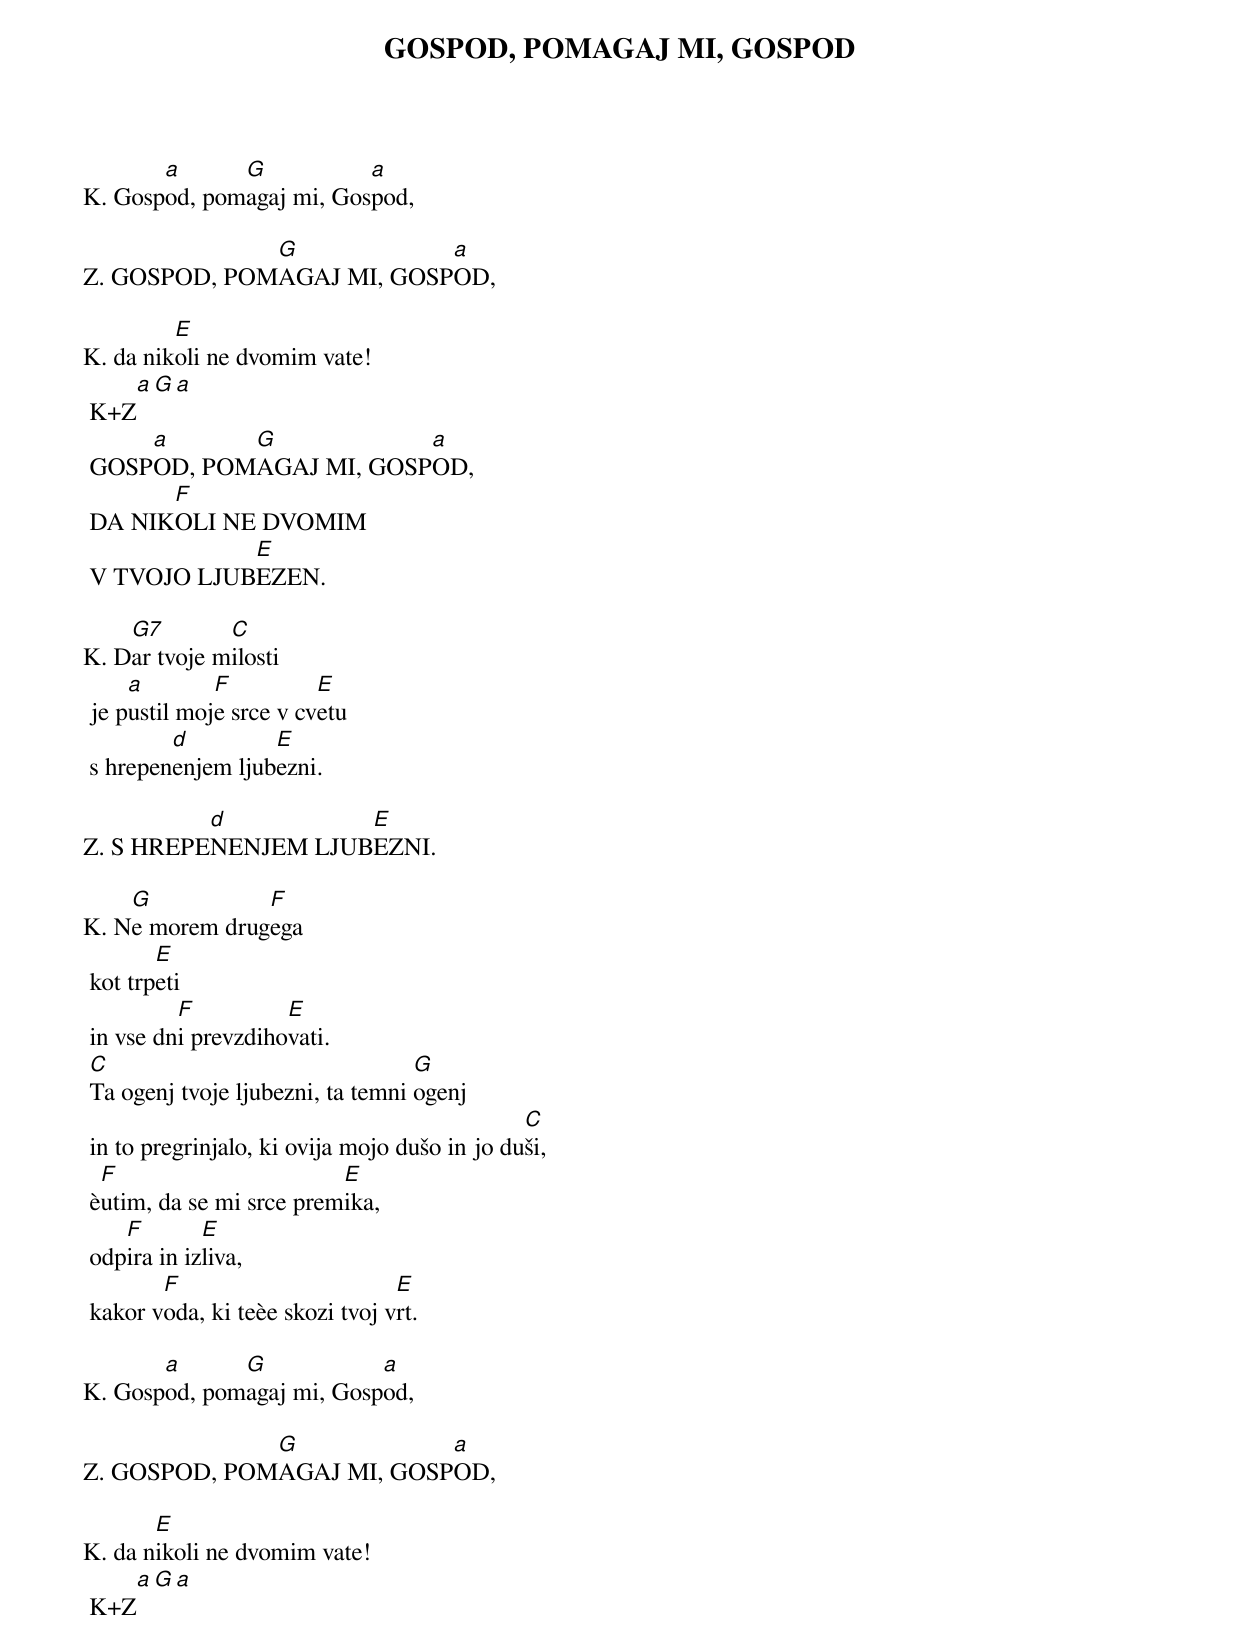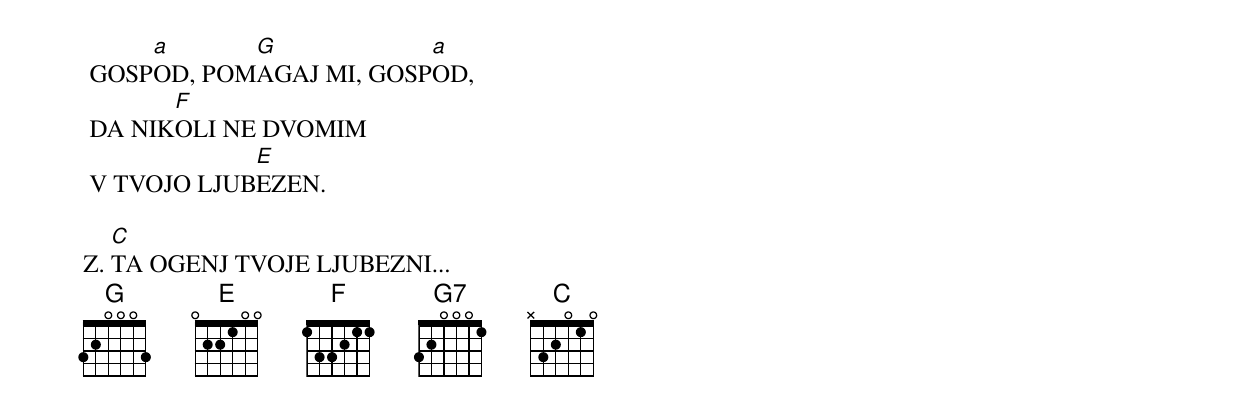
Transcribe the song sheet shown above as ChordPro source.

{title: GOSPOD, POMAGAJ MI, GOSPOD}

K.	Gosp[a]od, pom[G]agaj mi, Gos[a]pod,

Z.	GOSPOD, POM[G]AGAJ MI, GOSP[a]OD,

K.	da nik[E]oli ne dvomim vate!
	K+Z[a][G][a]
	GOSP[a]OD, POM[G]AGAJ MI, GOSP[a]OD,
	DA NIK[F]OLI NE DVOMIM
	V TVOJO LJUB[E]EZEN.

K.	D[G7]ar tvoje m[C]ilosti
	je p[a]ustil moj[F]e srce v cv[E]etu
	s hrepen[d]enjem ljub[E]ezni.

Z.	S HREPE[d]NENJEM LJUB[E]EZNI.

K.	N[G]e morem drug[F]ega
	kot trp[E]eti
	in vse dn[F]i prevzdiho[E]vati.
	[C]Ta ogenj tvoje ljubezni, ta temni [G]ogenj
	in to pregrinjalo, ki ovija mojo dušo in jo du[C]ši,
	è[F]utim, da se mi srce prem[E]ika,
	odp[F]ira in iz[E]liva,
	kakor v[F]oda, ki teèe skozi tvoj v[E]rt.

K.	Gosp[a]od, pom[G]agaj mi, Gosp[a]od,

Z.	GOSPOD, POM[G]AGAJ MI, GOSP[a]OD,

K.	da n[E]ikoli ne dvomim vate!
	K+Z[a][G][a]
	GOSP[a]OD, POM[G]AGAJ MI, GOSP[a]OD,
	DA NIK[F]OLI NE DVOMIM
	V TVOJO LJUB[E]EZEN.

Z.	[C]TA OGENJ TVOJE LJUBEZNI...
